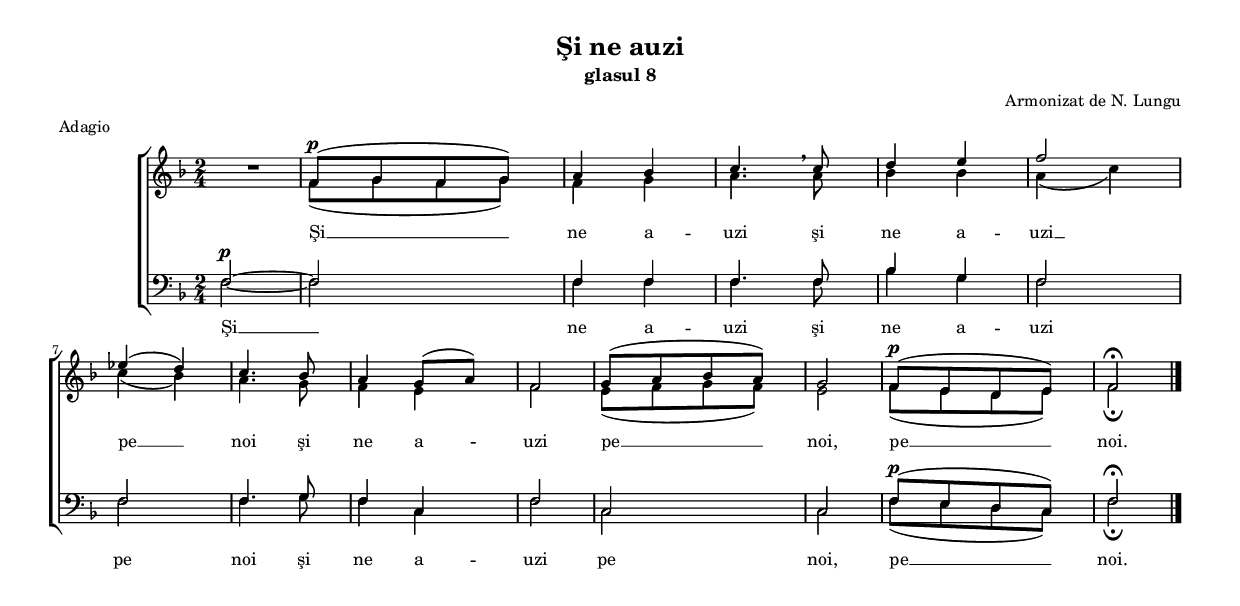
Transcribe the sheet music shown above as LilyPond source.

\version "2.19.80"
\include "defines.ly"
#(define myNoteSpacing 8.0)
\include "preamble.ly"

\header {
  title = "Şi ne auzi"
  subtitle = "glasul 8"
  composer = "Armonizat de N. Lungu"
  meter = "Adagio"
}

global = {
  \globalPreamble
  \key f \major
  \time 2/4
}

womenWords = \lyricmode {
  Şi __ ne a -- uzi şi ne a -- uzi __ pe __ noi
  şi ne a -- uzi pe __ noi, pe __ noi.
}

menWords = \lyricmode {
  Şi __ ne a -- uzi şi ne a -- uzi pe noi
  şi ne a -- uzi pe noi, pe __ noi.
}

sopMusic = \relative c' {
  \oneVoice
  R2
  \voiceOne
  f8([^\p g f g)]
  a4 bes
  c4. \breathe c8
  d4 e
  f2
  es4( d)
  c4. bes8
  a4 g8( a)
  f2
  g8([ a bes a)]
  g2
  f8([^\p e d e)]
  f2\fermata \bar "|."
}

altoMusic = \relative c' {
  s2
  f8([ g f g)]
  f4 g
  a4. a8
  bes4 bes
  a( c)
  c( bes)
  a4. g8
  f4 e
  f2
  e8([ f g f)]
  e2
  f8([ e d e)]
  f2\fermata
}

tenorMusic = \relative c' {
  f,2~^\p
  f
  f4 f
  f4. f8
  bes4 g
  f2
  f
  f4. g8
  f4 c
  f2
  c
  c
  f8([^\p e d c)]
  f2\fermata
}

bassMusic = \relative c' {
  f,2~
  f
  f4 f
  f4. f8
  bes4 g
  f2
  f
  f4. g8
  f4 c
  f2
  c
  c
  f8([ e d c)]
  f2\fermata
}

\include "two-staves.ly"
